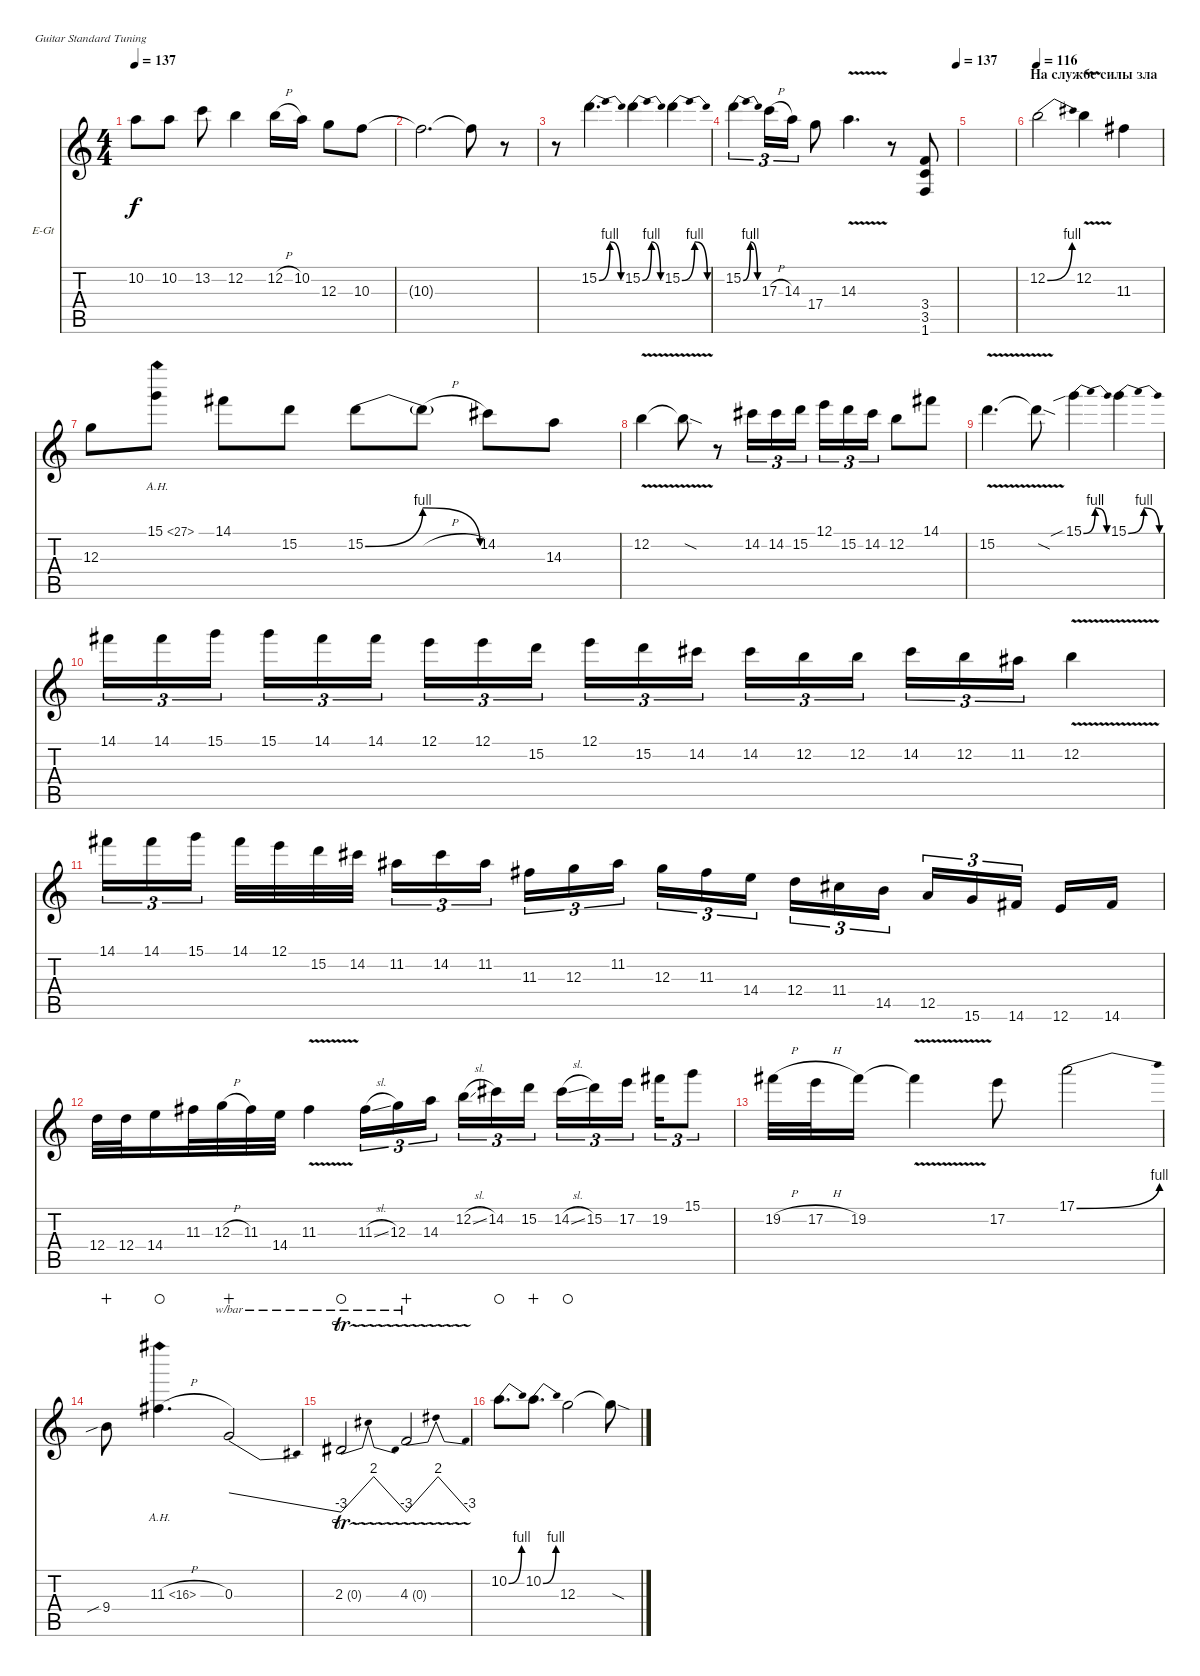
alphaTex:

\defaultSystemsLayout 4
\bracketExtendMode nobrackets
\firstSystemTrackNameOrientation horizontal
\otherSystemsTrackNameOrientation horizontal
\track ("Гитара" "E-Gt") {instrument electricguitarjazz}
\staff {score tabs}
\tuning (E4 B3 G3 D3 A2 E2)
\ts (4 4)
\tempo 137
\clef g2
\ks c
10.2{t}.8{dy f} 10.2.8 13.2.8 12.2.4 12.2{h}.16 10.2.16 12.3.8 10.3.8 |
10.3{t}.2{d} 10.3{t}.8 r.8 |
r.8 15.2{be (bendrelease 0 0 30 4 30 4 60 0)}.4{d} 15.2{be (bendrelease 0 0 30 4 30 4 60 0)}.4 15.2{be (bendrelease 0 0 30 4 30 4 60 0)}.4 |
\tempo (137 1)
15.2{be (bendrelease 0 0 30 4 30 4 60 0)}.4{tu (3 2)} 17.3{h}.16{tu (3 2)} 14.3.16{tu (3 2)} 17.4.8 14.3{v}.4{d} r.8 (3.4 3.5 1.6).8 |
|
\section ("" "На службе силы зла")
\tempo 116
12.2{be (bend 0 0 60 4)}.2 12.2{v}.4 11.3.4 |
12.3.8 15.1{ah 12}.8 14.1.8 15.2.8 15.2{be (bendrelease 0 0 30 4 30 4 60 0)}.8 15.2{h t}.8 14.2.8 14.3.8 |
12.2{v}.4 12.2{v sod t}.8 r.8 14.2.16{tu (3 2)} 14.2.16{tu (3 2)} 15.2.16{tu (3 2)} 12.1.16{tu (3 2)} 15.2.16{tu (3 2)} 14.2.16{tu (3 2)} 12.2.8 14.1.8 |
15.2{v}.4{d} 15.2{v sod t}.8 15.1{be (bendrelease 0 0 30 4 30 4 60 0) sib}.4 15.1{be (bendrelease 0 0 30 4 30 4 60 0)}.4 |
14.1.16{tu (3 2)} 14.1.16{tu (3 2)} 15.1.16{tu (3 2)} 15.1.16{tu (3 2)} 14.1.16{tu (3 2)} 14.1.16{tu (3 2)} 12.1.16{tu (3 2)} 12.1.16{tu (3 2)} 15.2.16{tu (3 2)} 12.1.16{tu (3 2)} 15.2.16{tu (3 2)} 14.2.16{tu (3 2)} 14.2.16{tu (3 2)} 12.2.16{tu (3 2)} 12.2.16{tu (3 2)} 14.2.16{tu (3 2)} 12.2.16{tu (3 2)} 11.2.16{tu (3 2)} 12.2{v}.4 |
14.1.16{tu (3 2)} 14.1.16{tu (3 2)} 15.1.16{tu (3 2)} 14.1.32 12.1.32 15.2.32 14.2.32 11.2.16{tu (3 2)} 14.2.16{tu (3 2)} 11.2.16{tu (3 2)} 11.3.16{tu (3 2)} 12.3.16{tu (3 2)} 11.2.16{tu (3 2)} 12.3.16{tu (3 2)} 11.3.16{tu (3 2)} 14.4.16{tu (3 2)} 12.4.16{tu (3 2)} 11.4.16{tu (3 2)} 14.5.16{tu (3 2)} 12.5.16{tu (3 2)} 15.6.16{tu (3 2)} 14.6.16{tu (3 2)} 12.6.16 14.6.16 |
12.4.32 12.4.32 14.4.16 11.3.32 12.3{h}.32 11.3.32 14.4.32 11.3{v}.4 11.3{sl}.16{tu (3 2)} 12.3.16{tu (3 2)} 14.3.16{tu (3 2)} 12.2{sl}.16{tu (3 2)} 14.2.16{tu (3 2)} 15.2.16{tu (3 2)} 14.2{sl}.16{tu (3 2)} 15.2.16{tu (3 2)} 17.2.16{tu (3 2)} 19.2.16{tu (3 2)} 15.1.8{tu (3 2)} |
19.2{h}.32 17.2{h}.32 19.2.16 19.2{v t}.4 17.2.8 17.1{be (bend 0 0 60 4)}.2 |
9.4{sib}.8{wahc} 11.3{ah 5 h}.4{d waho} 0.3.2{tbe (dive default 0 0 60 -12) wahc} |
2.3{tr (0 16)}.2{tbe (dip default 0 -12 30 8 60 -12) waho} 4.3{tr (0 16)}.2{tbe (dip default 0 -12 30 8 60 -12) wahc} |
10.2{be (bend 0 0 60 4)}.8{d waho} 10.2{be (bend 0 0 60 4)}.8{d wahc} 12.3.2{waho} 12.3{sod t}.8
